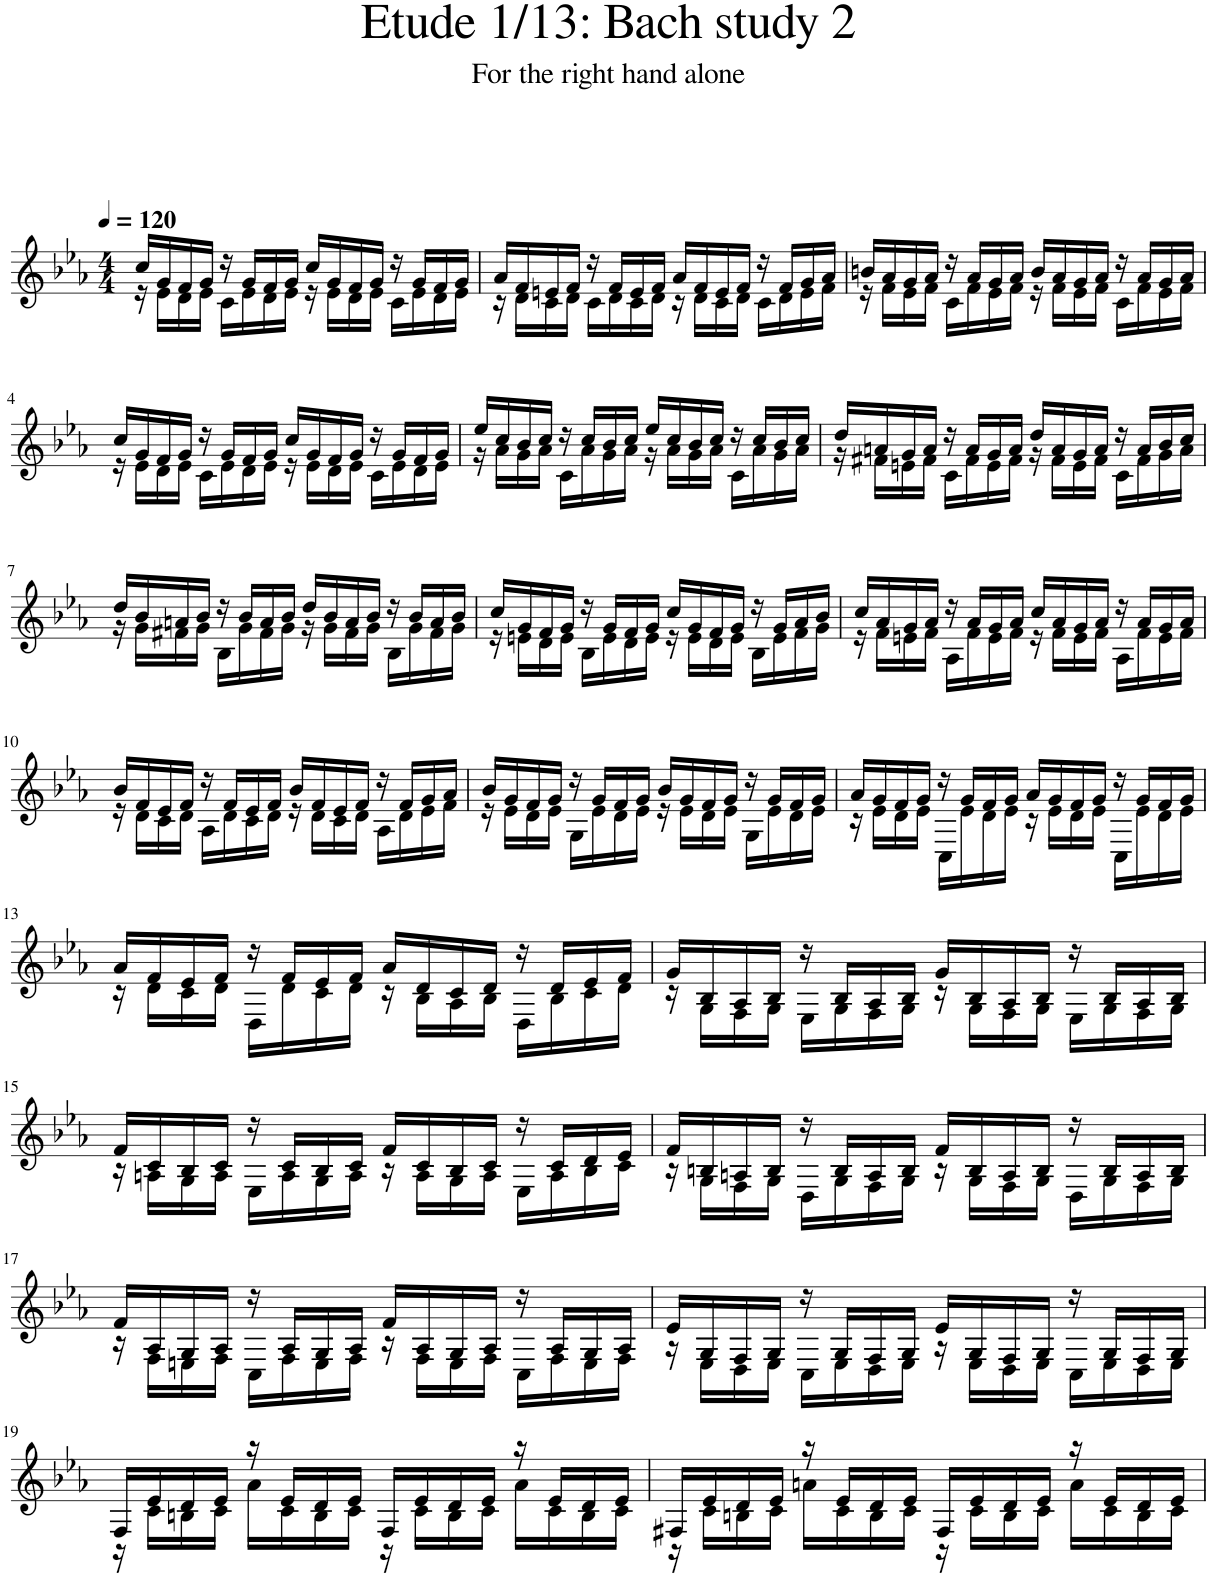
**kern
*part1
*staff1
*I"Piano
*I'Pno.
*clefG2
*k[b-e-a-]
*M4/4
*MM120
=1
*^
16cc/LL	16r
16g/	16e-\LL
16f/	16d\
16g/JJ	16e-\JJ
16r	16c\LL
16g/LL	16e-\
16f/	16d\
16g/JJ	16e-\JJ
16cc/LL	16r
16g/	16e-\LL
16f/	16d\
16g/JJ	16e-\JJ
16r	16c\LL
16g/LL	16e-\
16f/	16d\
16g/JJ	16e-\JJ
=2	=2
16a-/LL	16r
16f/	16d\LL
16en/	16c\
16f/JJ	16d\JJ
16r	16c\LL
16f/LL	16d\
16e/	16c\
16f/JJ	16d\JJ
16a-/LL	16r
16f/	16d\LL
16e/	16c\
16f/JJ	16d\JJ
16r	16c\LL
16f/LL	16d\
16g/	16e\
16a-/JJ	16f\JJ
=3	=3
16bn/LL	16r
16a-/	16f\LL
16g/	16e-\
16a-/JJ	16f\JJ
16r	16c\LL
16a-/LL	16f\
16g/	16e-\
16a-/JJ	16f\JJ
16b/LL	16r
16a-/	16f\LL
16g/	16e-\
16a-/JJ	16f\JJ
16r	16c\LL
16a-/LL	16f\
16g/	16e-\
16a-/JJ	16f\JJ
!!LO:LB:g=z	!!
=4	=4
16cc/LL	16r
16g/	16e-\LL
16f/	16d\
16g/JJ	16e-\JJ
16r	16c\LL
16g/LL	16e-\
16f/	16d\
16g/JJ	16e-\JJ
16cc/LL	16r
16g/	16e-\LL
16f/	16d\
16g/JJ	16e-\JJ
16r	16c\LL
16g/LL	16e-\
16f/	16d\
16g/JJ	16e-\JJ
=5	=5
16ee-/LL	16r
16cc/	16a-\LL
16b-/	16g\
16cc/JJ	16a-\JJ
16r	16c\LL
16cc/LL	16a-\
16b-/	16g\
16cc/JJ	16a-\JJ
16ee-/LL	16r
16cc/	16a-\LL
16b-/	16g\
16cc/JJ	16a-\JJ
16r	16c\LL
16cc/LL	16a-\
16b-/	16g\
16cc/JJ	16a-\JJ
=6	=6
16dd/LL	16r
16an/	16f#X\LL
16g/	16en\
16a/JJ	16f#\JJ
16r	16c\LL
16a/LL	16f#\
16g/	16e\
16a/JJ	16f#\JJ
16dd/LL	16r
16a/	16f#\LL
16g/	16e\
16a/JJ	16f#\JJ
16r	16c\LL
16a/LL	16f#\
16b-/	16g\
16cc/JJ	16a\JJ
!!LO:LB:g=z	!!
=7	=7
16dd/LL	16r
16b-/	16g\LL
16an/	16f#X\
16b-/JJ	16g\JJ
16r	16B-\LL
16b-/LL	16g\
16a/	16f#\
16b-/JJ	16g\JJ
16dd/LL	16r
16b-/	16g\LL
16a/	16f#\
16b-/JJ	16g\JJ
16r	16B-\LL
16b-/LL	16g\
16a/	16f#\
16b-/JJ	16g\JJ
=8	=8
16cc/LL	16r
16g/	16en\LL
16f/	16d\
16g/JJ	16e\JJ
16r	16B-\LL
16g/LL	16e\
16f/	16d\
16g/JJ	16e\JJ
16cc/LL	16r
16g/	16e\LL
16f/	16d\
16g/JJ	16e\JJ
16r	16B-\LL
16g/LL	16e\
16a-/	16f\
16b-/JJ	16g\JJ
=9	=9
16cc/LL	16r
16a-/	16f\LL
16g/	16en\
16a-/JJ	16f\JJ
16r	16A-\LL
16a-/LL	16f\
16g/	16e\
16a-/JJ	16f\JJ
16cc/LL	16r
16a-/	16f\LL
16g/	16e\
16a-/JJ	16f\JJ
16r	16A-\LL
16a-/LL	16f\
16g/	16e\
16a-/JJ	16f\JJ
!!LO:LB:g=z	!!
=10	=10
16b-/LL	16r
16f/	16d\LL
16e-/	16c\
16f/JJ	16d\JJ
16r	16A-\LL
16f/LL	16d\
16e-/	16c\
16f/JJ	16d\JJ
16b-/LL	16r
16f/	16d\LL
16e-/	16c\
16f/JJ	16d\JJ
16r	16A-\LL
16f/LL	16d\
16g/	16e-\
16a-/JJ	16f\JJ
=11	=11
16b-/LL	16r
16g/	16e-\LL
16f/	16d\
16g/JJ	16e-\JJ
16r	16G\LL
16g/LL	16e-\
16f/	16d\
16g/JJ	16e-\JJ
16b-/LL	16r
16g/	16e-\LL
16f/	16d\
16g/JJ	16e-\JJ
16r	16G\LL
16g/LL	16e-\
16f/	16d\
16g/JJ	16e-\JJ
=12	=12
16a-/LL	16r
16g/	16e-\LL
16f/	16d\
16g/JJ	16e-\JJ
16r	16C\LL
16g/LL	16e-\
16f/	16d\
16g/JJ	16e-\JJ
16a-/LL	16r
16g/	16e-\LL
16f/	16d\
16g/JJ	16e-\JJ
16r	16C\LL
16g/LL	16e-\
16f/	16d\
16g/JJ	16e-\JJ
!!LO:LB:g=z	!!
=13	=13
16a-/LL	16r
16f/	16d\LL
16e-/	16c\
16f/JJ	16d\JJ
16r	16D\LL
16f/LL	16d\
16e-/	16c\
16f/JJ	16d\JJ
16a-/LL	16r
16d/	16B-\LL
16c/	16A-\
16d/JJ	16B-\JJ
16r	16D\LL
16d/LL	16B-\
16e-/	16c\
16f/JJ	16d\JJ
=14	=14
16g/LL	16r
16B-/	16G\LL
16A-/	16F\
16B-/JJ	16G\JJ
16r	16E-\LL
16B-/LL	16G\
16A-/	16F\
16B-/JJ	16G\JJ
16g/LL	16r
16B-/	16G\LL
16A-/	16F\
16B-/JJ	16G\JJ
16r	16E-\LL
16B-/LL	16G\
16A-/	16F\
16B-/JJ	16G\JJ
!!LO:LB:g=z	!!
=15	=15
16f/LL	16r
16c/	16An\LL
16B-/	16G\
16c/JJ	16A\JJ
16r	16E-\LL
16c/LL	16A\
16B-/	16G\
16c/JJ	16A\JJ
16f/LL	16r
16c/	16A\LL
16B-/	16G\
16c/JJ	16A\JJ
16r	16E-\LL
16c/LL	16A\
16d/	16B-\
16e-/JJ	16c\JJ
=16	=16
16f/LL	16r
16Bn/	16G\LL
16An/	16F\
16B/JJ	16G\JJ
16r	16D\LL
16B/LL	16G\
16A/	16F\
16B/JJ	16G\JJ
16f/LL	16r
16B/	16G\LL
16A/	16F\
16B/JJ	16G\JJ
16r	16D\LL
16B/LL	16G\
16A/	16F\
16B/JJ	16G\JJ
!!LO:LB:g=z	!!
=17	=17
16f/LL	16r
16A-/	16F\LL
16G/	16En\
16A-/JJ	16F\JJ
16r	16C\LL
16A-/LL	16F\
16G/	16E\
16A-/JJ	16F\JJ
16f/LL	16r
16A-/	16F\LL
16G/	16E\
16A-/JJ	16F\JJ
16r	16C\LL
16A-/LL	16F\
16G/	16E\
16A-/JJ	16F\JJ
=18	=18
16e-/LL	16r
16G/	16E-\LL
16F/	16D\
16G/JJ	16E-\JJ
16r	16C\LL
16G/LL	16E-\
16F/	16D\
16G/JJ	16E-\JJ
16e-/LL	16r
16G/	16E-\LL
16F/	16D\
16G/JJ	16E-\JJ
16r	16C\LL
16G/LL	16E-\
16F/	16D\
16G/JJ	16E-\JJ
!!LO:LB:g=z	!!
=19	=19
16F/LL	16r
16e-/	16c\LL
16d/	16Bn\
16e-/JJ	16c\JJ
16r	16a-\LL
16e-/LL	16c\
16d/	16B\
16e-/JJ	16c\JJ
16F/LL	16r
16e-/	16c\LL
16d/	16B\
16e-/JJ	16c\JJ
16r	16a-\LL
16e-/LL	16c\
16d/	16B\
16e-/JJ	16c\JJ
=20	=20
16F#X/LL	16r
16e-/	16c\LL
16d/	16Bn\
16e-/JJ	16c\JJ
16r	16an\LL
16e-/LL	16c\
16d/	16B\
16e-/JJ	16c\JJ
16F#/LL	16r
16e-/	16c\LL
16d/	16B\
16e-/JJ	16c\JJ
16r	16a\LL
16e-/LL	16c\
16d/	16B\
16e-/JJ	16c\JJ
*v	*v
=
*-
